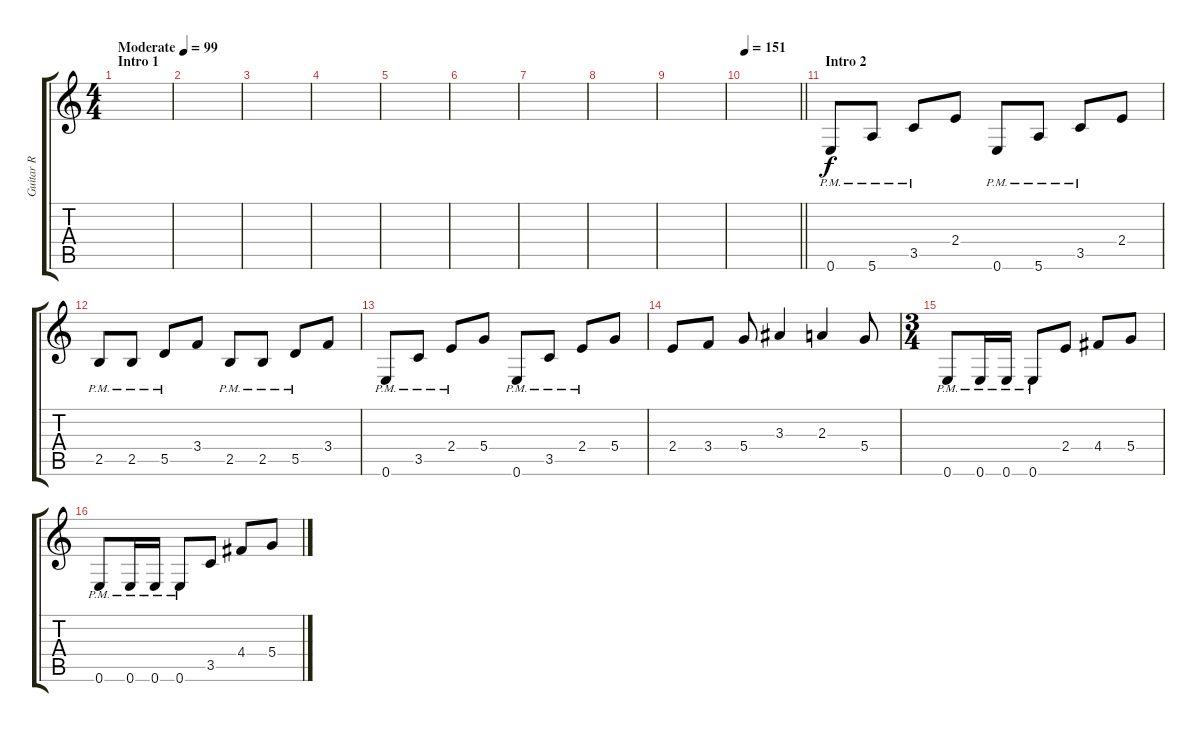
\track ("Guitar R" "Guitar R") {instrument distortionguitar}
\staff {score tabs}
\tuning (E4 B3 G3 D3 A2 E2) {hide}
\ts (4 4)
\section ("" "Intro 1")
\tempo (99 "Moderate")
\clef g2
\ks c
|
|
|
|
|
|
|
|
|
\tempo 151
\barLineRight lightlight
|
\section ("" "Intro 2")
0.6{pm}.8 5.6{pm}.8 3.5{pm}.8 2.4.8 0.6{pm}.8 5.6{pm}.8 3.5{pm}.8 2.4.8 |
2.5{pm}.8 2.5{pm}.8 5.5{pm}.8 3.4.8 2.5{pm}.8 2.5{pm}.8 5.5{pm}.8 3.4.8 |
0.6{pm}.8 3.5{pm}.8 2.4{pm}.8 5.4.8 0.6{pm}.8 3.5{pm}.8 2.4{pm}.8 5.4.8 |
2.4.8 3.4.8 5.4.8 3.3.4 2.3.4 5.4.8 |
\ts (3 4)
0.6{pm}.8 0.6{pm}.16 0.6{pm}.16 0.6{pm}.8 2.4.8 4.4.8 5.4.8 |
0.6{pm}.8 0.6{pm}.16 0.6{pm}.16 0.6{pm}.8 3.5.8 4.4.8 5.4.8
